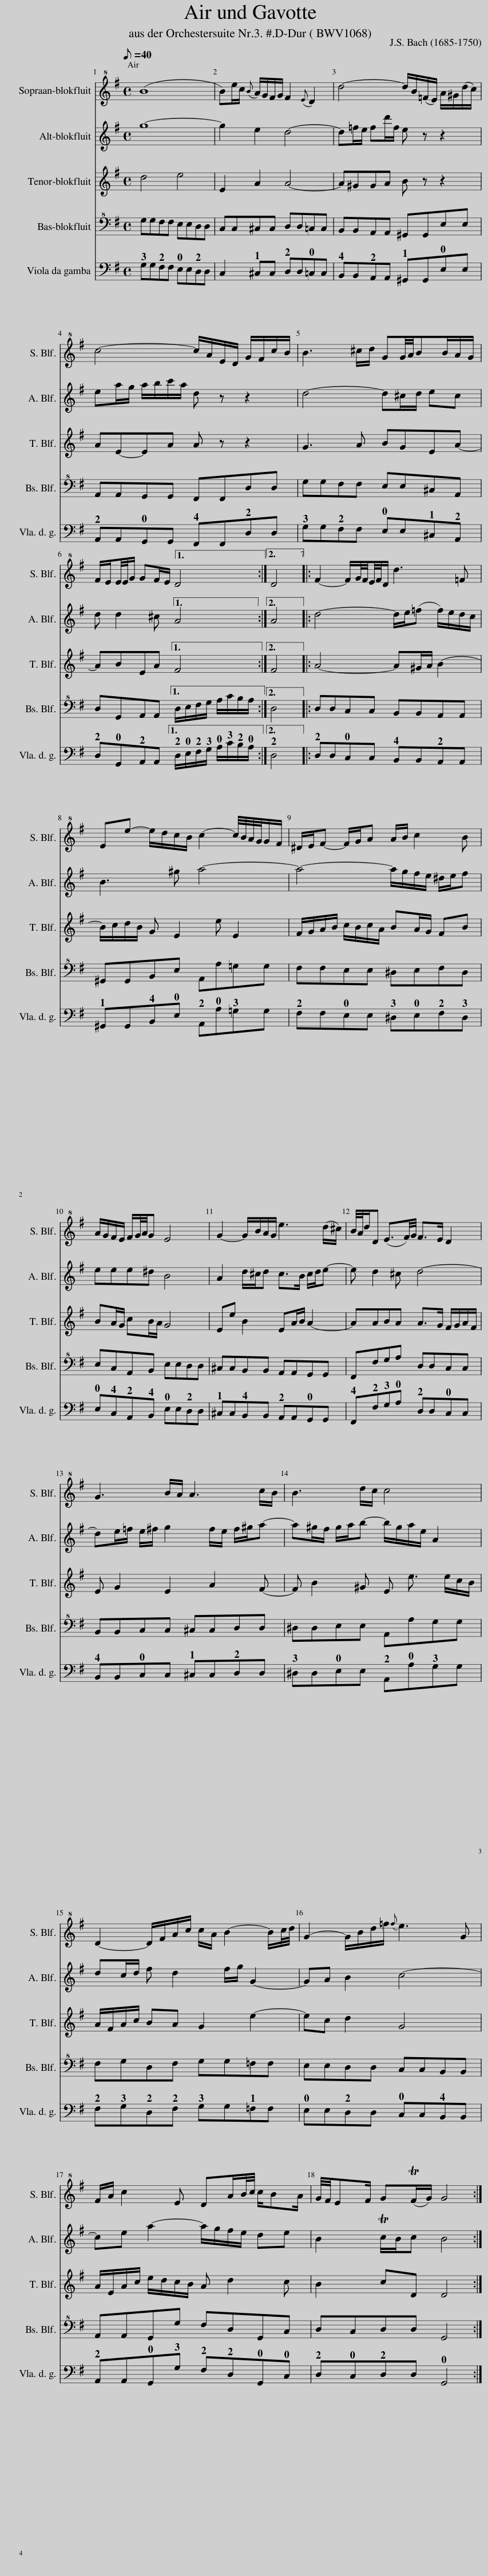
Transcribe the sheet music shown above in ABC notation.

X:1
%%score 1 2 3 4 5
L:1/8
Q:1/8=40
M:4/4
I:linebreak $
K:G
V:1 treble+8
V:2 treble
V:3 treble
V:4 bass+8
V:5 bass
V:1
 (B8 | B)e/c/{B} A/G/F/G/ F2{E} D2 | d4- d/B/(=F/E/) A/^G/(d/c/) |$ c4- c/A/E/D/ G/F/c/B/ | B3 ^c/d/ GG/4A/4BB/A/G/ |$ %5
 F/E/E/4E/4G/ GF/E/ D4 :|2 D4 |: F2- F/G/4F/4E/4F/4D/ d3 =F |$ Ee- e/d/c/B/ c2- c/4B/4A/4G/4G/F/ | ^D/E/F- F/G/A A/B/ c2 B |$ %10
 A/G/F/E/ F/G/4A/4G E4 | G2- G/B/A/G/ e3 (d/^c/) | B/4A/4d/D (E3/2F/4)G/4 F>E D2 |$ G3 B/A/ A3 c/B/ | B3 d/c/ c4 |$ %15
 D2- D/F/A/c/ c/A/ B2- B/c/4d/4 | G2- G/B/d/=f/{f} e3 G |$ F/A/ c2 E DA/B/4c/4 c/BA/ | G/4F/4EF/ G(TF/G/) G4 :| %19
V:2
 g8- | g2 e2 d4- | d=f/e/ fd'/f/ e z z2 |$ ea/g/ a/b/c'/a/ d z z2 | d4- d^c/d/ ec |$ %5
 d d2 ^c A4 :|2 A4 |: d4- d/e/(=f f/)e/d/c/ |$ B3 ^g a4- | a4- a/g/f/e/ ^d/e/f |$ %10
 eee^d B4 | A2 d/^c/d c>B c/d/e- | e d2 ^c d4- |$ de/=f/ e/^f/ g2 f/e/ f/^g/a- | a^g/f/ g/a/b- b/g/a/e/ A2 |$ %15
 dc/d/ f d2 f/g/ G2- | GA B2 c4- |$ ce a2- a/g/f/e/ de | B2 Tc/B/c B4 :| %19
V:3
 d4 e4 | E2 A2 A4- | A^GGA B z z2 |$ AE-EA A z z2 | G3 A BGEA- |$ %5
 ABEA F4 :|2 F4 |: A4- A^G/A/ B2- |$ B/c/d/B/ G E2 e E2 | F/G/A/B/ c/B/c/A/ BA/G/ FB |$ %10
 BA/G/ cB/A/ G4 | Ee B2 EA/B/ A2- | AABA A>G F/G/A/F/ |$ E G2 E2 A2 F- | F B2 ^G E e3/2 e/c/B/ |$ %15
 A/F/A/c/ BA G2 e2- | ec d2 G4 |$ A/E/A/c/ e/d/c/B/ A d2 c | B2 cD D4 :| %19
V:4
 G,G,F,F, E,E,D,D, | C,C,^C,C, D,D,=C,C, | B,,B,,A,,A,, ^G,,G,,E,E, |$ A,,A,,G,,G,, F,,F,,D,D, | G,G,F,F, E,E,^C,A,, |$ %5
 D,G,,A,,A,, D,/E,/F,/G,/ A,/C/B,/A,/ :|2 D,4 |: D,D,C,C, B,,B,,A,,A,, |$ ^G,,G,,B,,E, A,,A,=G,G, | F,F,E,E, ^D,E,F,D, |$ %10
 E,C,A,,B,, E,E,D,D, | ^C,C,B,,B,, A,,A,,G,,G,, | F,,F,G,A, D,D,C,C, |$ B,,B,,C,C, ^C,C,D,D, | ^D,D,E,E, A,,A,G,G, |$ %15
 F,G,D,F, G,G,=F,F, | E,E,D,D, C,C,B,,B,, |$ A,,A,,G,,G, F,D,G,,C, | D,C,D,D, G,,4 :| %19
V:5
 !3!G,G,!2!F,F, !0!E,E,!2!D,D, | C,2 !1!^C,C, !2!D,D,!0!=C,C, | !4!B,,B,,!2!A,,A,, !1!^G,,G,,!0!E,E, |$ !2!A,,A,,!0!G,,G,, !4!F,,F,,!2!D,D, | !3!G,G,!2!F,F, !0!E,E,!1!^C,!2!A,, |$ %5
 !2!D,!0!G,,!2!A,,A,, !2!D,/!0!E,/!2!F,/!3!G,/ !0!A,/!3!C/!2!B,/!0!A,/ :|2 !2!D,4 |: !2!D,D,!0!C,C, !4!B,,B,,!2!A,,A,, |$ !1!^G,,G,,!4!B,,!0!E, !2!A,,!0!A,!3!=G,G, | !2!F,F,!0!E,E, !3!^D,!0!E,!2!F,!3!D, |$ %10
 !0!E,!4!C,!2!A,,!4!B,, !0!E,E,!2!D,D, | !1!^C,C,!4!B,,B,, !2!A,,A,,!0!G,,G,, | !4!F,,!2!F,!3!G,!0!A, !2!D,D,!0!C,C, |$ !4!B,,B,,!0!C,C, !1!^C,C,!2!D,D, | !3!^D,D,!0!E,E, !2!A,,!0!A,!3!G,G, |$ %15
 !2!F,!3!G,!2!D,!2!F, !3!G,G,!1!=F,F, | !0!E,E,!2!D,D, !0!C,C,!4!B,,B,, |$ !2!A,,A,,!0!G,,!3!G, !2!F,!2!D,!0!G,,!0!C, | !2!D,!0!C,!2!D,D, !0!G,,4 :| %19
